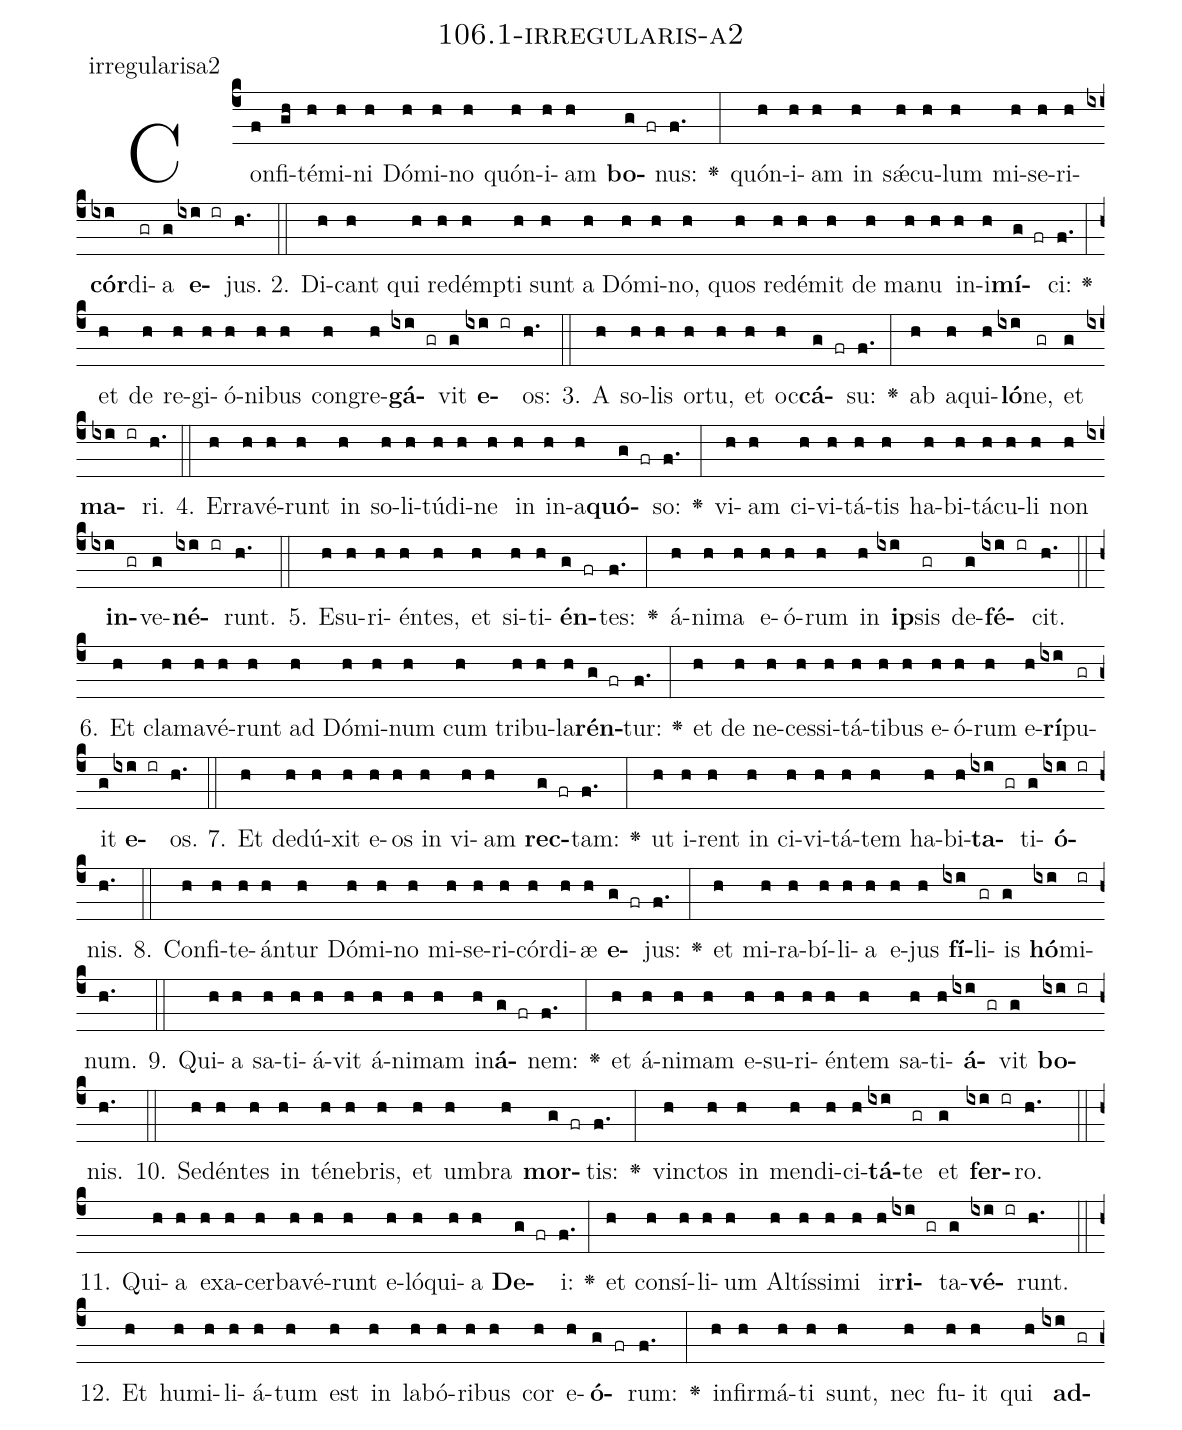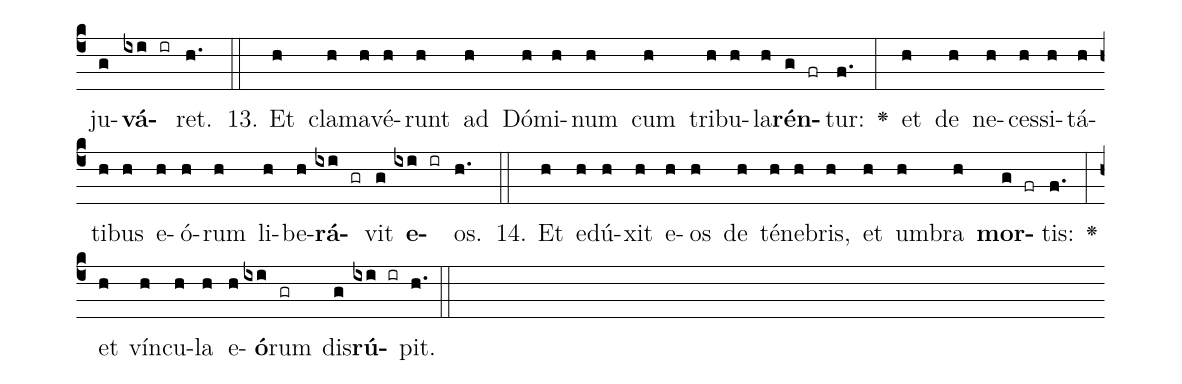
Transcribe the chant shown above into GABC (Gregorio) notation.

name: 106.1-irregularis-a2;
annotation: irregularisa2;
%%
(c4)Con(f)fi(gh)té(h)mi(h)ni(h) Dó(h)mi(h)no(h) quón(h)i(h)am(h) <b>bo</b>(g fr)nus:(f.) <v>\greheightstar</v>(:) quón(h)i(h)am(h) in(h) sǽ(h)cu(h)lum(h) mi(h)se(h)ri(h)<b>cór</b>(ixi)di(gr)a(g) <b>e</b>(ixi ir)jus.(h.) (::)
2. Di(h)cant(h) qui(h) red(h)émp(h)ti(h) sunt(h) a(h) Dó(h)mi(h)no,(h) quos(h) red(h)é(h)mit(h) de(h) ma(h)nu(h) in(h)i(h)<b>mí</b>(g fr)ci:(f.) <v>\greheightstar</v>(:) et(h) de(h) re(h)gi(h)ó(h)ni(h)bus(h) con(h)gre(h)<b>gá</b>(ixi gr)vit(g) <b>e</b>(ixi ir)os:(h.) (::)
3. A(h) so(h)lis(h) or(h)tu,(h) et(h) oc(h)<b>cá</b>(g fr)su:(f.) <v>\greheightstar</v>(:) ab(h) a(h)qui(h)<b>ló</b>(ixi)ne,(gr) et(g) <b>ma</b>(ixi ir)ri.(h.) (::)
4. Er(h)ra(h)vé(h)runt(h) in(h) so(h)li(h)tú(h)di(h)ne(h) in(h) in(h)a(h)<b>quó</b>(g fr)so:(f.) <v>\greheightstar</v>(:) vi(h)am(h) ci(h)vi(h)tá(h)tis(h) ha(h)bi(h)tá(h)cu(h)li(h) non(h) <b>in</b>(ixi gr)ve(g)<b>né</b>(ixi ir)runt.(h.) (::)
5. E(h)su(h)ri(h)én(h)tes,(h) et(h) si(h)ti(h)<b>én</b>(g fr)tes:(f.) <v>\greheightstar</v>(:) á(h)ni(h)ma(h) e(h)ó(h)rum(h) in(h) <b>ip</b>(ixi)sis(gr) de(g)<b>fé</b>(ixi ir)cit.(h.) (::)
6. Et(h) cla(h)ma(h)vé(h)runt(h) ad(h) Dó(h)mi(h)num(h) cum(h) tri(h)bu(h)la(h)<b>rén</b>(g fr)tur:(f.) <v>\greheightstar</v>(:) et(h) de(h) ne(h)ces(h)si(h)tá(h)ti(h)bus(h) e(h)ó(h)rum(h) e(h)<b>rí</b>(ixi)pu(gr)it(g) <b>e</b>(ixi ir)os.(h.) (::)
7. Et(h) de(h)dú(h)xit(h) e(h)os(h) in(h) vi(h)am(h) <b>rec</b>(g fr)tam:(f.) <v>\greheightstar</v>(:) ut(h) i(h)rent(h) in(h) ci(h)vi(h)tá(h)tem(h) ha(h)bi(h)<b>ta</b>(ixi gr)ti(g)<b>ó</b>(ixi ir)nis.(h.) (::)
8. Con(h)fi(h)te(h)án(h)tur(h) Dó(h)mi(h)no(h) mi(h)se(h)ri(h)cór(h)di(h)æ(h) <b>e</b>(g fr)jus:(f.) <v>\greheightstar</v>(:) et(h) mi(h)ra(h)bí(h)li(h)a(h) e(h)jus(h) <b>fí</b>(ixi)li(gr)is(g) <b>hó</b>(ixi)mi(ir)num.(h.) (::)
9. Qui(h)a(h) sa(h)ti(h)á(h)vit(h) á(h)ni(h)mam(h) in(h)<b>á</b>(g fr)nem:(f.) <v>\greheightstar</v>(:) et(h) á(h)ni(h)mam(h) e(h)su(h)ri(h)én(h)tem(h) sa(h)ti(h)<b>á</b>(ixi gr)vit(g) <b>bo</b>(ixi ir)nis.(h.) (::)
10. Se(h)dén(h)tes(h) in(h) té(h)ne(h)bris,(h) et(h) um(h)bra(h) <b>mor</b>(g fr)tis:(f.) <v>\greheightstar</v>(:) vinc(h)tos(h) in(h) men(h)di(h)ci(h)<b>tá</b>(ixi)te(gr) et(g) <b>fer</b>(ixi ir)ro.(h.) (::)
11. Qui(h)a(h) ex(h)a(h)cer(h)ba(h)vé(h)runt(h) e(h)ló(h)qui(h)a(h) <b>De</b>(g fr)i:(f.) <v>\greheightstar</v>(:) et(h) con(h)sí(h)li(h)um(h) Al(h)tís(h)si(h)mi(h) ir(h)<b>ri</b>(ixi gr)ta(g)<b>vé</b>(ixi ir)runt.(h.) (::)
12. Et(h) hu(h)mi(h)li(h)á(h)tum(h) est(h) in(h) la(h)bó(h)ri(h)bus(h) cor(h) e(h)<b>ó</b>(g fr)rum:(f.) <v>\greheightstar</v>(:) in(h)fir(h)má(h)ti(h) sunt,(h) nec(h) fu(h)it(h) qui(h) <b>ad</b>(ixi gr)ju(g)<b>vá</b>(ixi ir)ret.(h.) (::)
13. Et(h) cla(h)ma(h)vé(h)runt(h) ad(h) Dó(h)mi(h)num(h) cum(h) tri(h)bu(h)la(h)<b>rén</b>(g fr)tur:(f.) <v>\greheightstar</v>(:) et(h) de(h) ne(h)ces(h)si(h)tá(h)ti(h)bus(h) e(h)ó(h)rum(h) li(h)be(h)<b>rá</b>(ixi gr)vit(g) <b>e</b>(ixi ir)os.(h.) (::)
14. Et(h) e(h)dú(h)xit(h) e(h)os(h) de(h) té(h)ne(h)bris,(h) et(h) um(h)bra(h) <b>mor</b>(g fr)tis:(f.) <v>\greheightstar</v>(:) et(h) vín(h)cu(h)la(h) e(h)<b>ó</b>(ixi)rum(gr) dis(g)<b>rú</b>(ixi ir)pit.(h.) (::)
